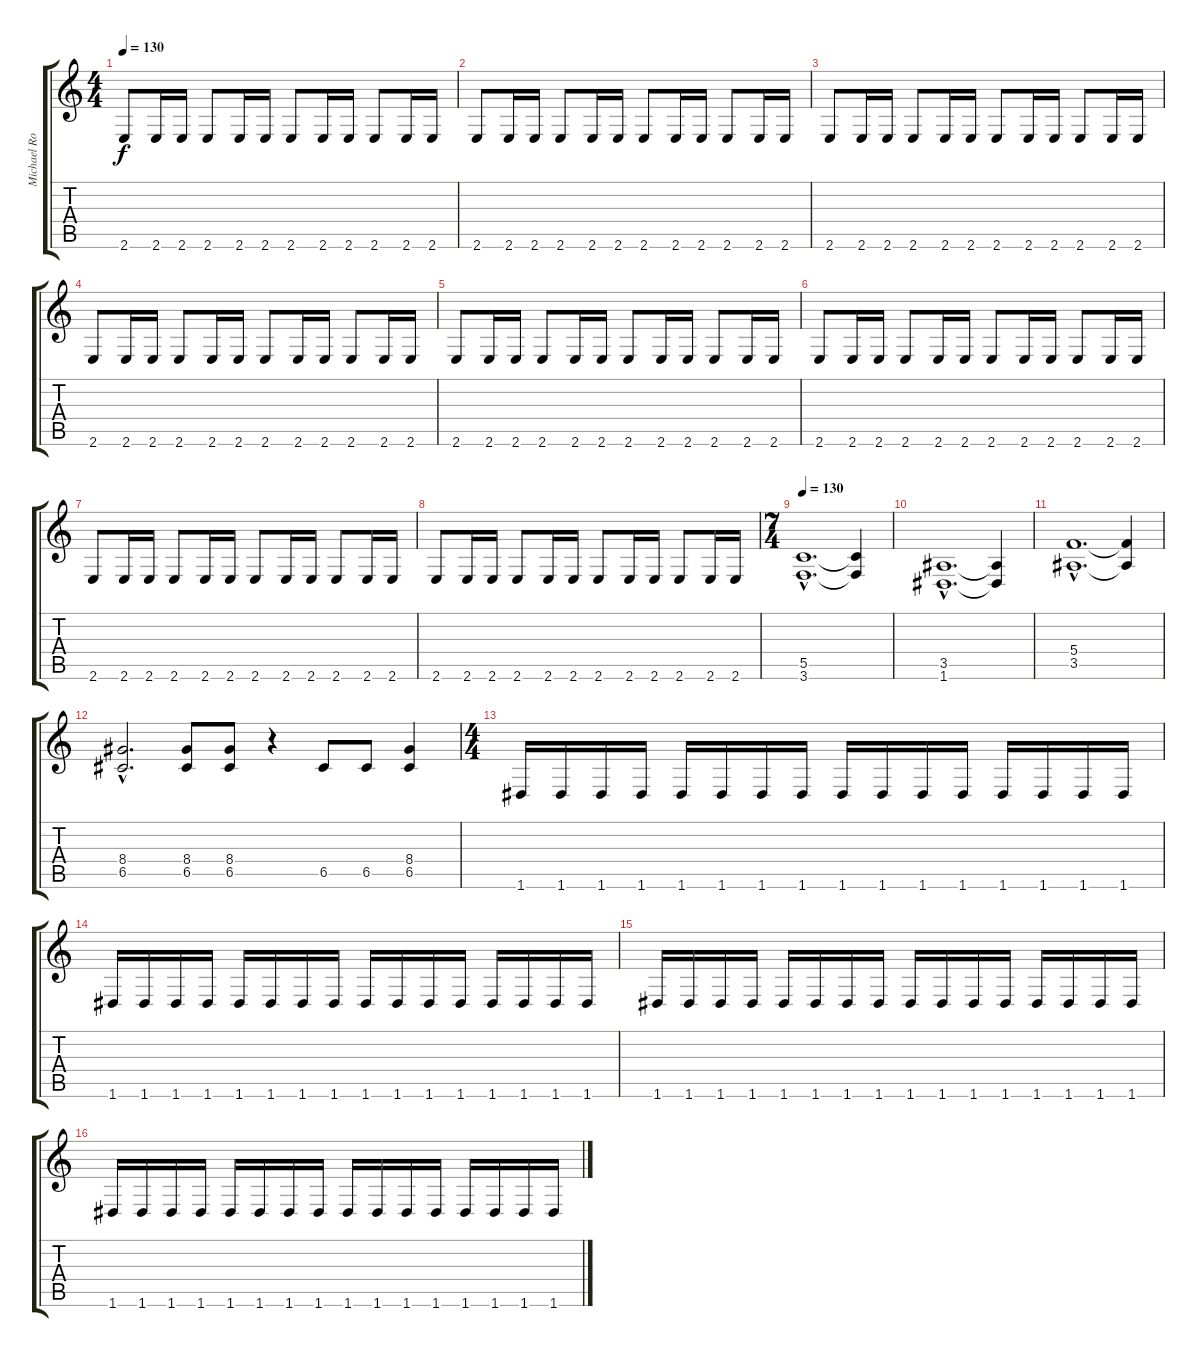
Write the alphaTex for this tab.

\track ("Michael Romeo - Guitare rythmique" "Michael Ro") {instrument distortionguitar}
\staff {score tabs}
\tuning (D4 A3 F3 C3 G2 D2) {hide}
\ts (4 4)
\tempo 130
\clef g2
\ks c
2.6.8{dy f} 2.6.16 2.6.16 2.6.8 2.6.16 2.6.16 2.6.8 2.6.16 2.6.16 2.6.8 2.6.16 2.6.16 |
2.6.8 2.6.16 2.6.16 2.6.8 2.6.16 2.6.16 2.6.8 2.6.16 2.6.16 2.6.8 2.6.16 2.6.16 |
2.6.8 2.6.16 2.6.16 2.6.8 2.6.16 2.6.16 2.6.8 2.6.16 2.6.16 2.6.8 2.6.16 2.6.16 |
2.6.8 2.6.16 2.6.16 2.6.8 2.6.16 2.6.16 2.6.8 2.6.16 2.6.16 2.6.8 2.6.16 2.6.16 |
2.6.8 2.6.16 2.6.16 2.6.8 2.6.16 2.6.16 2.6.8 2.6.16 2.6.16 2.6.8 2.6.16 2.6.16 |
2.6.8 2.6.16 2.6.16 2.6.8 2.6.16 2.6.16 2.6.8 2.6.16 2.6.16 2.6.8 2.6.16 2.6.16 |
2.6.8 2.6.16 2.6.16 2.6.8 2.6.16 2.6.16 2.6.8 2.6.16 2.6.16 2.6.8 2.6.16 2.6.16 |
2.6.8 2.6.16 2.6.16 2.6.8 2.6.16 2.6.16 2.6.8 2.6.16 2.6.16 2.6.8 2.6.16 2.6.16 |
\ts (7 4)
\tempo 130
(5.5{hac} 3.6{hac}).1{d} (5.5{t} 3.6{t}).4 |
(3.5{hac} 1.6{hac}).1{d} (3.5{t} 1.6{t}).4 |
(5.4{hac} 3.5{hac}).1{d} (5.4{t} 3.5{t}).4 |
(8.4{hac} 6.5{hac}).2{d} (8.4 6.5).8 (8.4 6.5).8 r.4 6.5.8 6.5.8 (8.4 6.5).4 |
\ts (4 4)
1.6.16 1.6.16 1.6.16 1.6.16 1.6.16 1.6.16 1.6.16 1.6.16 1.6.16 1.6.16 1.6.16 1.6.16 1.6.16 1.6.16 1.6.16 1.6.16 |
1.6.16 1.6.16 1.6.16 1.6.16 1.6.16 1.6.16 1.6.16 1.6.16 1.6.16 1.6.16 1.6.16 1.6.16 1.6.16 1.6.16 1.6.16 1.6.16 |
1.6.16 1.6.16 1.6.16 1.6.16 1.6.16 1.6.16 1.6.16 1.6.16 1.6.16 1.6.16 1.6.16 1.6.16 1.6.16 1.6.16 1.6.16 1.6.16 |
1.6.16 1.6.16 1.6.16 1.6.16 1.6.16 1.6.16 1.6.16 1.6.16 1.6.16 1.6.16 1.6.16 1.6.16 1.6.16 1.6.16 1.6.16 1.6.16
